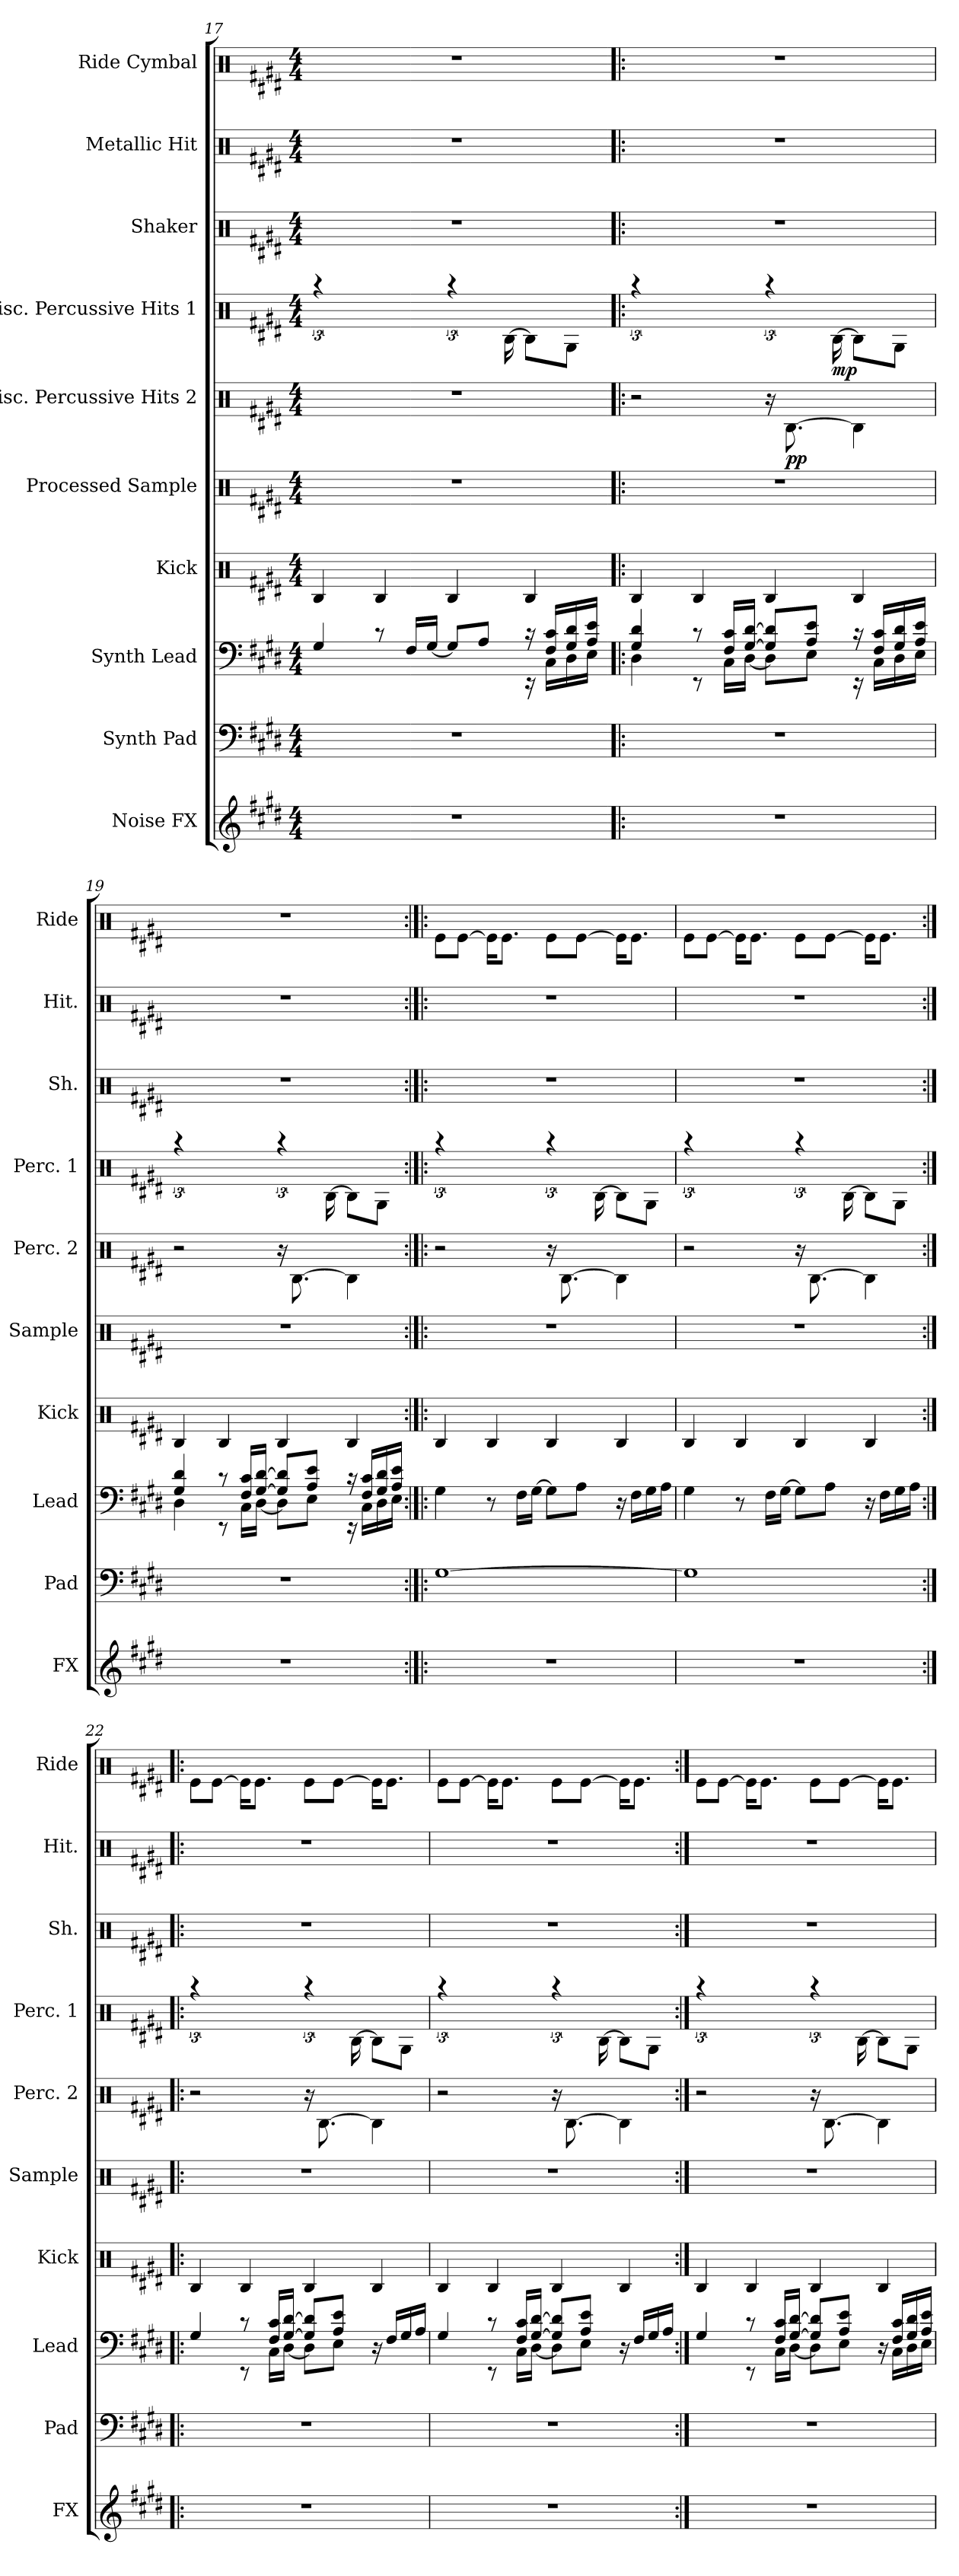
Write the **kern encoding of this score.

**kern	**kern	**kern	**kern	**kern	**kern	**dynam	**kern	**dynam	**kern	**kern	**kern
*part10	*part9	*part8	*part7	*part6	*part5	*part5	*part4	*part4	*part3	*part2	*part1
*staff10	*staff9	*staff8	*staff7	*staff6	*staff5	*staff5	*staff4	*staff4	*staff3	*staff2	*staff1
*I"Noise FX	*I"Synth Pad	*I"Synth Lead	*I"Kick	*I"Processed Sample	*I"Misc. Percussive Hits 2	*	*I"Misc. Percussive Hits 1	*	*I"Shaker	*I"Metallic Hit	*I"Ride Cymbal
*I'FX	*I'Pad	*I'Lead	*I'Kick	*I'Sample	*I'Perc. 2	*	*I'Perc. 1	*	*I'Sh.	*I'Hit.	*I'Ride
*clefG2	*clefF4	*clefF4	*clefX	*clefX	*clefX	*	*clefX	*	*clefX	*clefX	*clefX
*k[f#c#g#d#]	*k[f#c#g#d#]	*k[f#c#g#d#]	*k[f#c#g#d#]	*k[f#c#g#d#]	*k[f#c#g#d#]	*	*k[f#c#g#d#]	*	*k[f#c#g#d#]	*k[f#c#g#d#]	*k[f#c#g#d#]
*E:	*E:	*E:	*E:	*E:	*E:	*	*E:	*	*E:	*E:	*E:
*M4/4	*M4/4	*M4/4	*M4/4	*M4/4	*M4/4	*	*M4/4	*	*M4/4	*M4/4	*M4/4
=17	=17	=17	=17	=17	=17	=17	=17	=17	=17	=17	=17
*	*	*^	*	*	*	*	*^	*	*	*	*
1r	1r	4G#/	2.ryy	4RB/	1r	1r	.	6raa	2ryy	.	1r	1r	1r
.	.	.	.	.	.	.	.	12R/	.	.	.	.	.
.	.	8rc	.	4RB/	.	.	.	4R/	.	.	.	.	.
.	.	16F#/LL	.	.	.	.	.	.	.	.	.	.	.
.	.	[>16G#/JJ	.	.	.	.	.	.	.	.	.	.	.
.	.	8G#/L]	.	4RB/	.	.	.	6raa	8.ryy	.	.	.	.
.	.	8A/J	.	.	.	.	.	.	.	.	.	.	.
.	.	.	.	.	.	.	.	12R/	.	.	.	.	.
.	.	.	.	.	.	.	.	.	[<16RB\	.	.	.	.
.	.	16rc	16rEE	4RB/	.	.	.	4R/	8RB\L]	.	.	.	.
.	.	16F#/ 16c#/LL	16C#\LL	.	.	.	.	.	.	.	.	.	.
.	.	16G#/ 16d#/	16D#\	.	.	.	.	.	8RG\J	.	.	.	.
.	.	16A/ 16e/JJ	16E\JJ	.	.	.	.	.	.	.	.	.	.
!!LO:PB:g=z
=18!|:	=18!|:	=18!|:	=18!|:	=18!|:	=18!|:	=18!|:	=18!|:	=18!|:	=18!|:	=18!|:	=18!|:	=18!|:	=18!|:
1r	1r	4G#/ 4d#/	4D#\	4RB/	1r	2r	.	6raa	2ryy	.	1r	1r	1r
.	.	.	.	.	.	.	.	12R/	.	.	.	.	.
.	.	8rc	8rEE	4RB/	.	.	.	4R/	.	.	.	.	.
.	.	16F#/ 16c#/LL	16C#\LL	.	.	.	.	.	.	.	.	.	.
.	.	[>16G#/ [>16d#/JJ	[<16D#\JJ	.	.	.	.	.	.	.	.	.	.
.	.	8G#/] 8d#/]L	8D#\L]	4RB/	.	16r	.	6raa	8ryy	.	.	.	.
!	!	!	!	!	!	!	!LO:DY:b	!	!	!	!	!	!
.	.	.	.	.	.	[8.RB\	pp	.	.	.	.	.	.
.	.	8A/ 8e/J	8E\J	.	.	.	.	.	16ryy	.	.	.	.
.	.	.	.	.	.	.	.	12R/	.	.	.	.	.
!	!	!	!	!	!	!	!	!	!	!LO:DY:b	!	!	!
.	.	.	.	.	.	.	.	.	[<16RB\	mp	.	.	.
.	.	16rc	16rEE	4RB/	.	4RB\]	.	4R/	8RB\L]	.	.	.	.
.	.	16F#/ 16c#/LL	16C#\LL	.	.	.	.	.	.	.	.	.	.
.	.	16G#/ 16d#/	16D#\	.	.	.	.	.	8RG\J	.	.	.	.
.	.	16A/ 16e/JJ	16E\JJ	.	.	.	.	.	.	.	.	.	.
=19	=19	=19	=19	=19	=19	=19	=19	=19	=19	=19	=19	=19	=19
1r	1r	4G#/ 4d#/	4D#\	4RB/	1r	2r	.	6raa	2ryy	.	1r	1r	1r
.	.	.	.	.	.	.	.	12R/	.	.	.	.	.
.	.	8rc	8rEE	4RB/	.	.	.	4R/	.	.	.	.	.
.	.	16F#/ 16c#/LL	16C#\LL	.	.	.	.	.	.	.	.	.	.
.	.	[>16G#/ [>16d#/JJ	[<16D#\JJ	.	.	.	.	.	.	.	.	.	.
.	.	8G#/] 8d#/]L	8D#\L]	4RB/	.	16r	.	6raa	8ryy	.	.	.	.
.	.	.	.	.	.	[8.RB\	.	.	.	.	.	.	.
.	.	8A/ 8e/J	8E\J	.	.	.	.	.	16ryy	.	.	.	.
.	.	.	.	.	.	.	.	12R/	.	.	.	.	.
.	.	.	.	.	.	.	.	.	[<16RB\	.	.	.	.
.	.	16rc	16rEE	4RB/	.	4RB\]	.	4R/	8RB\L]	.	.	.	.
.	.	16F#/ 16c#/LL	16C#\LL	.	.	.	.	.	.	.	.	.	.
.	.	16G#/ 16d#/	16D#\	.	.	.	.	.	8RG\J	.	.	.	.
.	.	16A/ 16e/JJ	16E\JJ	.	.	.	.	.	.	.	.	.	.
*	*	*v	*v	*	*	*	*	*	*	*	*	*	*
=20:|!|:	=20:|!|:	=20:|!|:	=20:|!|:	=20:|!|:	=20:|!|:	=20:|!|:	=20:|!|:	=20:|!|:	=20:|!|:	=20:|!|:	=20:|!|:	=20:|!|:
1r	[1G#	4G#\	4RB/	1r	2r	.	6raa	2ryy	.	1r	1r	8Re\L
.	.	.	.	.	.	.	.	.	.	.	.	[8Re\J
.	.	.	.	.	.	.	12R/	.	.	.	.	.
.	.	8r	4RB/	.	.	.	4R/	.	.	.	.	16Re\KL]
.	.	.	.	.	.	.	.	.	.	.	.	8.Re\J
.	.	16F#\LL	.	.	.	.	.	.	.	.	.	.
.	.	[16G#\JJ	.	.	.	.	.	.	.	.	.	.
.	.	8G#\L]	4RB/	.	16r	.	6raa	8ryy	.	.	.	8Re\L
.	.	.	.	.	[8.RB\	.	.	.	.	.	.	.
.	.	8A\J	.	.	.	.	.	16ryy	.	.	.	[8Re\J
.	.	.	.	.	.	.	12R/	.	.	.	.	.
.	.	.	.	.	.	.	.	[<16RB\	.	.	.	.
.	.	16r	4RB/	.	4RB\]	.	4R/	8RB\L]	.	.	.	16Re\KL]
.	.	16F#\LL	.	.	.	.	.	.	.	.	.	8.Re\J
.	.	16G#\	.	.	.	.	.	8RG\J	.	.	.	.
.	.	16A\JJ	.	.	.	.	.	.	.	.	.	.
=21	=21	=21	=21	=21	=21	=21	=21	=21	=21	=21	=21	=21
1r	1G#]	4G#\	4RB/	1r	2r	.	6raa	2ryy	.	1r	1r	8Re\L
.	.	.	.	.	.	.	.	.	.	.	.	[8Re\J
.	.	.	.	.	.	.	12R/	.	.	.	.	.
.	.	8r	4RB/	.	.	.	4R/	.	.	.	.	16Re\KL]
.	.	.	.	.	.	.	.	.	.	.	.	8.Re\J
.	.	16F#\LL	.	.	.	.	.	.	.	.	.	.
.	.	[16G#\JJ	.	.	.	.	.	.	.	.	.	.
.	.	8G#\L]	4RB/	.	16r	.	6raa	8ryy	.	.	.	8Re\L
.	.	.	.	.	[8.RB\	.	.	.	.	.	.	.
.	.	8A\J	.	.	.	.	.	16ryy	.	.	.	[8Re\J
.	.	.	.	.	.	.	12R/	.	.	.	.	.
.	.	.	.	.	.	.	.	[<16RB\	.	.	.	.
.	.	16r	4RB/	.	4RB\]	.	4R/	8RB\L]	.	.	.	16Re\KL]
.	.	16F#\LL	.	.	.	.	.	.	.	.	.	8.Re\J
.	.	16G#\	.	.	.	.	.	8RG\J	.	.	.	.
.	.	16A\JJ	.	.	.	.	.	.	.	.	.	.
=22:|!|:	=22:|!|:	=22:|!|:	=22:|!|:	=22:|!|:	=22:|!|:	=22:|!|:	=22:|!|:	=22:|!|:	=22:|!|:	=22:|!|:	=22:|!|:	=22:|!|:
*	*	*^	*	*	*	*	*	*	*	*	*	*
1r	1r	4G#/	4ryy	4RB/	1r	2r	.	6raa	2ryy	.	1r	1r	8Re\L
.	.	.	.	.	.	.	.	.	.	.	.	.	[8Re\J
.	.	.	.	.	.	.	.	12R/	.	.	.	.	.
.	.	8rc	8rEE	4RB/	.	.	.	4R/	.	.	.	.	16Re\KL]
.	.	.	.	.	.	.	.	.	.	.	.	.	8.Re\J
.	.	16F#/ 16c#/LL	16C#\LL	.	.	.	.	.	.	.	.	.	.
.	.	[>16G#/ [>16d#/JJ	[<16D#\JJ	.	.	.	.	.	.	.	.	.	.
.	.	8G#/] 8d#/]L	8D#\L]	4RB/	.	16r	.	6raa	8ryy	.	.	.	8Re\L
.	.	.	.	.	.	[8.RB\	.	.	.	.	.	.	.
.	.	8A/ 8e/J	8E\J	.	.	.	.	.	16ryy	.	.	.	[8Re\J
.	.	.	.	.	.	.	.	12R/	.	.	.	.	.
.	.	.	.	.	.	.	.	.	[<16RB\	.	.	.	.
.	.	16r	4ryy	4RB/	.	4RB\]	.	4R/	8RB\L]	.	.	.	16Re\KL]
.	.	16F#/LL	.	.	.	.	.	.	.	.	.	.	8.Re\J
.	.	16G#/	.	.	.	.	.	.	8RG\J	.	.	.	.
.	.	16A/JJ	.	.	.	.	.	.	.	.	.	.	.
!!LO:LB:g=z
=23	=23	=23	=23	=23	=23	=23	=23	=23	=23	=23	=23	=23	=23
1r	1r	4G#/	4ryy	4RB/	1r	2r	.	6raa	2ryy	.	1r	1r	8Re\L
.	.	.	.	.	.	.	.	.	.	.	.	.	[8Re\J
.	.	.	.	.	.	.	.	12R/	.	.	.	.	.
.	.	8rc	8rEE	4RB/	.	.	.	4R/	.	.	.	.	16Re\KL]
.	.	.	.	.	.	.	.	.	.	.	.	.	8.Re\J
.	.	16F#/ 16c#/LL	16C#\LL	.	.	.	.	.	.	.	.	.	.
.	.	[>16G#/ [>16d#/JJ	[<16D#\JJ	.	.	.	.	.	.	.	.	.	.
.	.	8G#/] 8d#/]L	8D#\L]	4RB/	.	16r	.	6raa	8ryy	.	.	.	8Re\L
.	.	.	.	.	.	[8.RB\	.	.	.	.	.	.	.
.	.	8A/ 8e/J	8E\J	.	.	.	.	.	16ryy	.	.	.	[8Re\J
.	.	.	.	.	.	.	.	12R/	.	.	.	.	.
.	.	.	.	.	.	.	.	.	[<16RB\	.	.	.	.
.	.	16r	4ryy	4RB/	.	4RB\]	.	4R/	8RB\L]	.	.	.	16Re\KL]
.	.	16F#/LL	.	.	.	.	.	.	.	.	.	.	8.Re\J
.	.	16G#/	.	.	.	.	.	.	8RG\J	.	.	.	.
.	.	16A/JJ	.	.	.	.	.	.	.	.	.	.	.
=24:|!	=24:|!	=24:|!	=24:|!	=24:|!	=24:|!	=24:|!	=24:|!	=24:|!	=24:|!	=24:|!	=24:|!	=24:|!	=24:|!
1r	1r	4G#/	4ryy	4RB/	1r	2r	.	6raa	2ryy	.	1r	1r	8Re\L
.	.	.	.	.	.	.	.	.	.	.	.	.	[8Re\J
.	.	.	.	.	.	.	.	12R/	.	.	.	.	.
.	.	8rc	8rEE	4RB/	.	.	.	4R/	.	.	.	.	16Re\KL]
.	.	.	.	.	.	.	.	.	.	.	.	.	8.Re\J
.	.	16F#/ 16c#/LL	16C#\LL	.	.	.	.	.	.	.	.	.	.
.	.	[>16G#/ [>16d#/JJ	[<16D#\JJ	.	.	.	.	.	.	.	.	.	.
.	.	8G#/] 8d#/]L	8D#\L]	4RB/	.	16r	.	6raa	8ryy	.	.	.	8Re\L
.	.	.	.	.	.	[8.RB\	.	.	.	.	.	.	.
.	.	8A/ 8e/J	8E\J	.	.	.	.	.	16ryy	.	.	.	[8Re\J
.	.	.	.	.	.	.	.	12R/	.	.	.	.	.
.	.	.	.	.	.	.	.	.	[<16RB\	.	.	.	.
.	.	16r	16ryy	4RB/	.	4RB\]	.	4R/	8RB\L]	.	.	.	16Re\KL]
.	.	16F#/ 16c#/LL	16C#\LL	.	.	.	.	.	.	.	.	.	8.Re\J
.	.	16G#/ 16d#/	16D#\	.	.	.	.	.	8RG\J	.	.	.	.
.	.	16A/ 16e/JJ	16E\JJ	.	.	.	.	.	.	.	.	.	.
*	*	*v	*v	*	*	*	*	*v	*v	*	*	*	*
=	=	=	=	=	=	=	=	=	=	=	=
*-	*-	*-	*-	*-	*-	*-	*-	*-	*-	*-	*-
